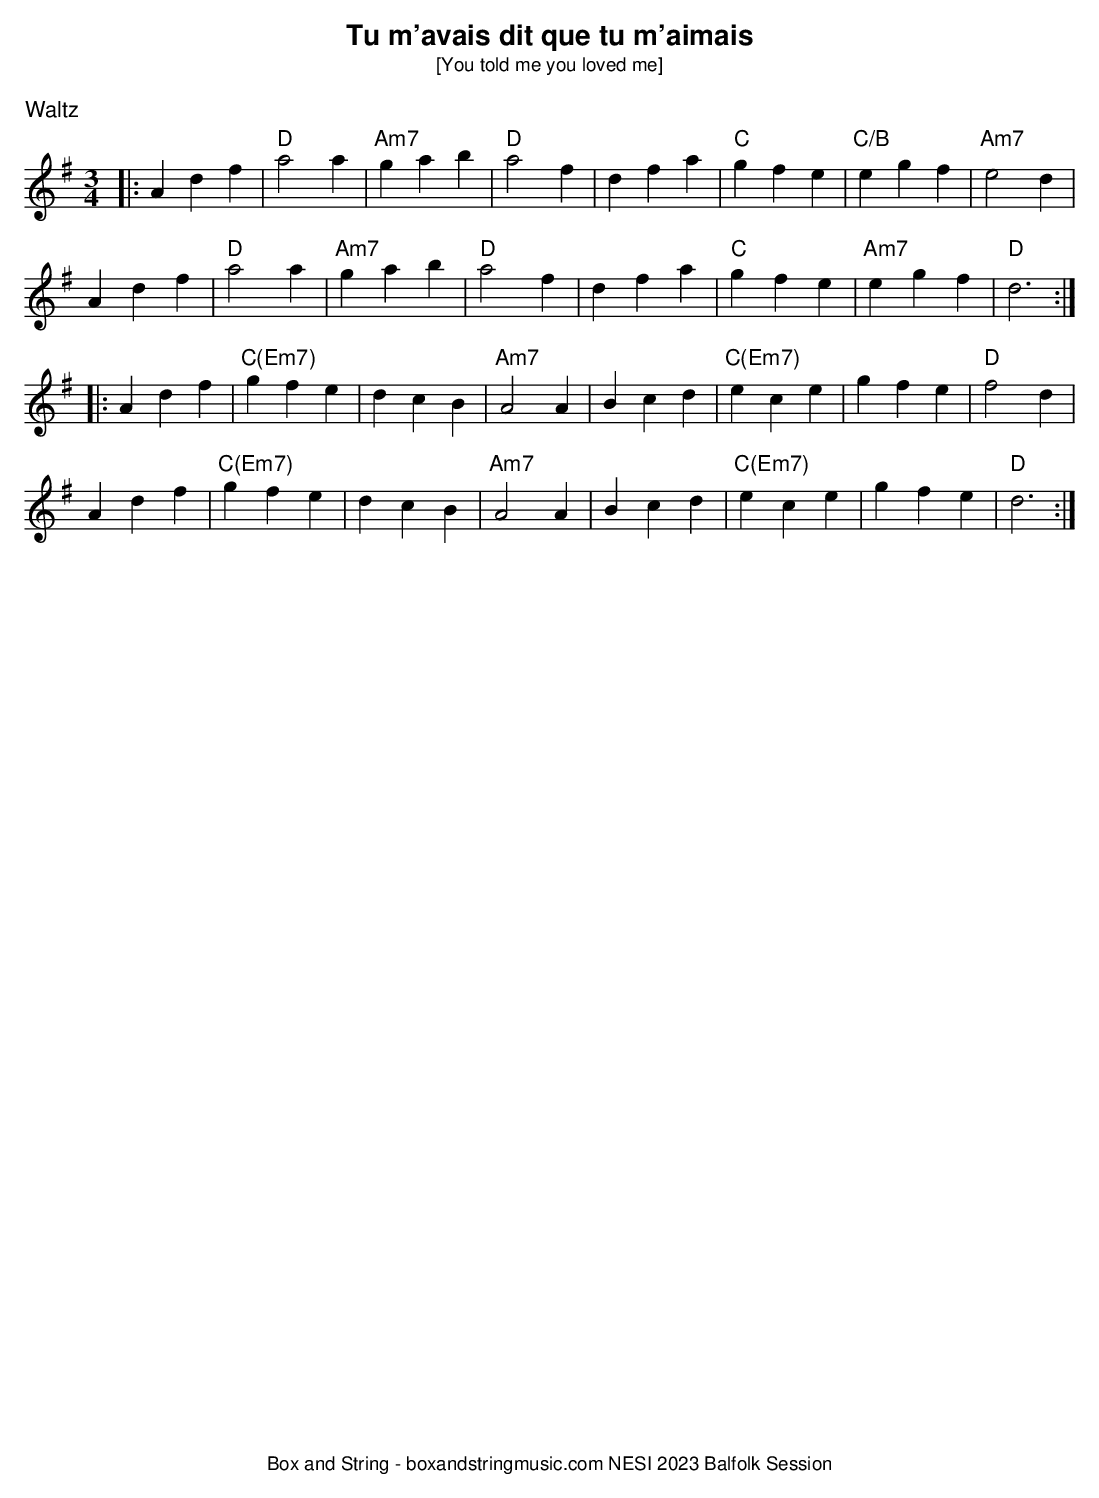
X:1
T:Tu m'avais dit que tu m'aimais
T:[You told me you loved me]
M:3/4
L:1/8
K:Dmix
%%text Waltz
|:A2d2f2|"D"a4a2|"Am7"g2a2b2|"D"a4f2|d2f2a2|"C"g2f2e2|"C/B"e2g2f2|"Am7"e4d2|
A2d2f2|"D"a4a2|"Am7"g2a2b2|"D"a4f2|d2f2a2|"C"g2f2e2|"Am7"e2g2f2|"D"d6:|
|:A2d2f2|"C(Em7)"g2f2e2|d2c2B2|"Am7"A4A2|B2c2d2|"C(Em7)"e2c2e2|g2f2e2|"D"f4d2|
A2d2f2|"C(Em7)"g2f2e2|d2c2B2|"Am7"A4A2|B2c2d2|"C(Em7)"e2c2e2|g2f2e2|"D"d6:|
